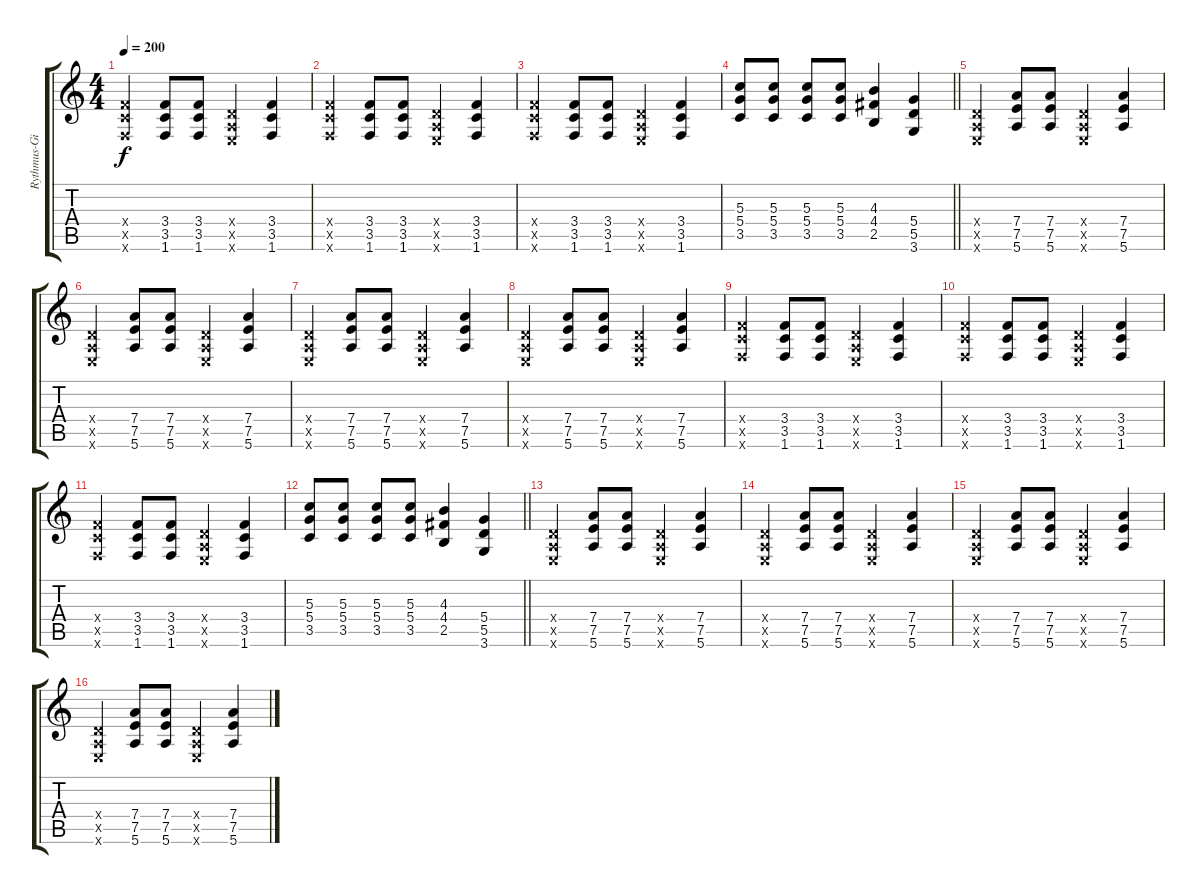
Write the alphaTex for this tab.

\track ("Rythmus-Gitarre" "Rythmus-Gi") {instrument overdrivenguitar}
\staff {score tabs}
\tuning (E4 B3 G3 D3 A2 E2) {hide}
\ts (4 4)
\tempo 200
\clef g2
\ks c
(3.4{x} 3.5{x} 1.6{x}).4{dy f} (3.4 3.5 1.6).8 (3.4 3.5 1.6).8 (0.4{x} 0.5{x} 0.6{x}).4 (3.4 3.5 1.6).4 |
(3.4{x} 3.5{x} 1.6{x}).4 (3.4 3.5 1.6).8 (3.4 3.5 1.6).8 (0.4{x} 0.5{x} 0.6{x}).4 (3.4 3.5 1.6).4 |
(3.4{x} 3.5{x} 1.6{x}).4 (3.4 3.5 1.6).8 (3.4 3.5 1.6).8 (0.4{x} 0.5{x} 0.6{x}).4 (3.4 3.5 1.6).4 |
\barLineRight lightlight
(5.3 5.4 3.5).8 (5.3 5.4 3.5).8 (5.3 5.4 3.5).8 (5.3 5.4 3.5).8 (4.3 4.4 2.5).4 (5.4 5.5 3.6).4 |
(0.4{x} 0.5{x} 0.6{x}).4 (7.4 7.5 5.6).8 (7.4 7.5 5.6).8 (0.4{x} 0.5{x} 0.6{x}).4 (7.4 7.5 5.6).4 |
(0.4{x} 0.5{x} 0.6{x}).4 (7.4 7.5 5.6).8 (7.4 7.5 5.6).8 (0.4{x} 0.5{x} 0.6{x}).4 (7.4 7.5 5.6).4 |
(0.4{x} 0.5{x} 0.6{x}).4 (7.4 7.5 5.6).8 (7.4 7.5 5.6).8 (0.4{x} 0.5{x} 0.6{x}).4 (7.4 7.5 5.6).4 |
(0.4{x} 0.5{x} 0.6{x}).4 (7.4 7.5 5.6).8 (7.4 7.5 5.6).8 (0.4{x} 0.5{x} 0.6{x}).4 (7.4 7.5 5.6).4 |
(3.4{x} 3.5{x} 1.6{x}).4 (3.4 3.5 1.6).8 (3.4 3.5 1.6).8 (0.4{x} 0.5{x} 0.6{x}).4 (3.4 3.5 1.6).4 |
(3.4{x} 3.5{x} 1.6{x}).4 (3.4 3.5 1.6).8 (3.4 3.5 1.6).8 (0.4{x} 0.5{x} 0.6{x}).4 (3.4 3.5 1.6).4 |
(3.4{x} 3.5{x} 1.6{x}).4 (3.4 3.5 1.6).8 (3.4 3.5 1.6).8 (0.4{x} 0.5{x} 0.6{x}).4 (3.4 3.5 1.6).4 |
\barLineRight lightlight
(5.3 5.4 3.5).8 (5.3 5.4 3.5).8 (5.3 5.4 3.5).8 (5.3 5.4 3.5).8 (4.3 4.4 2.5).4 (5.4 5.5 3.6).4 |
(0.4{x} 0.5{x} 0.6{x}).4 (7.4 7.5 5.6).8 (7.4 7.5 5.6).8 (0.4{x} 0.5{x} 0.6{x}).4 (7.4 7.5 5.6).4 |
(0.4{x} 0.5{x} 0.6{x}).4 (7.4 7.5 5.6).8 (7.4 7.5 5.6).8 (0.4{x} 0.5{x} 0.6{x}).4 (7.4 7.5 5.6).4 |
(0.4{x} 0.5{x} 0.6{x}).4 (7.4 7.5 5.6).8 (7.4 7.5 5.6).8 (0.4{x} 0.5{x} 0.6{x}).4 (7.4 7.5 5.6).4 |
(0.4{x} 0.5{x} 0.6{x}).4 (7.4 7.5 5.6).8 (7.4 7.5 5.6).8 (0.4{x} 0.5{x} 0.6{x}).4 (7.4 7.5 5.6).4
